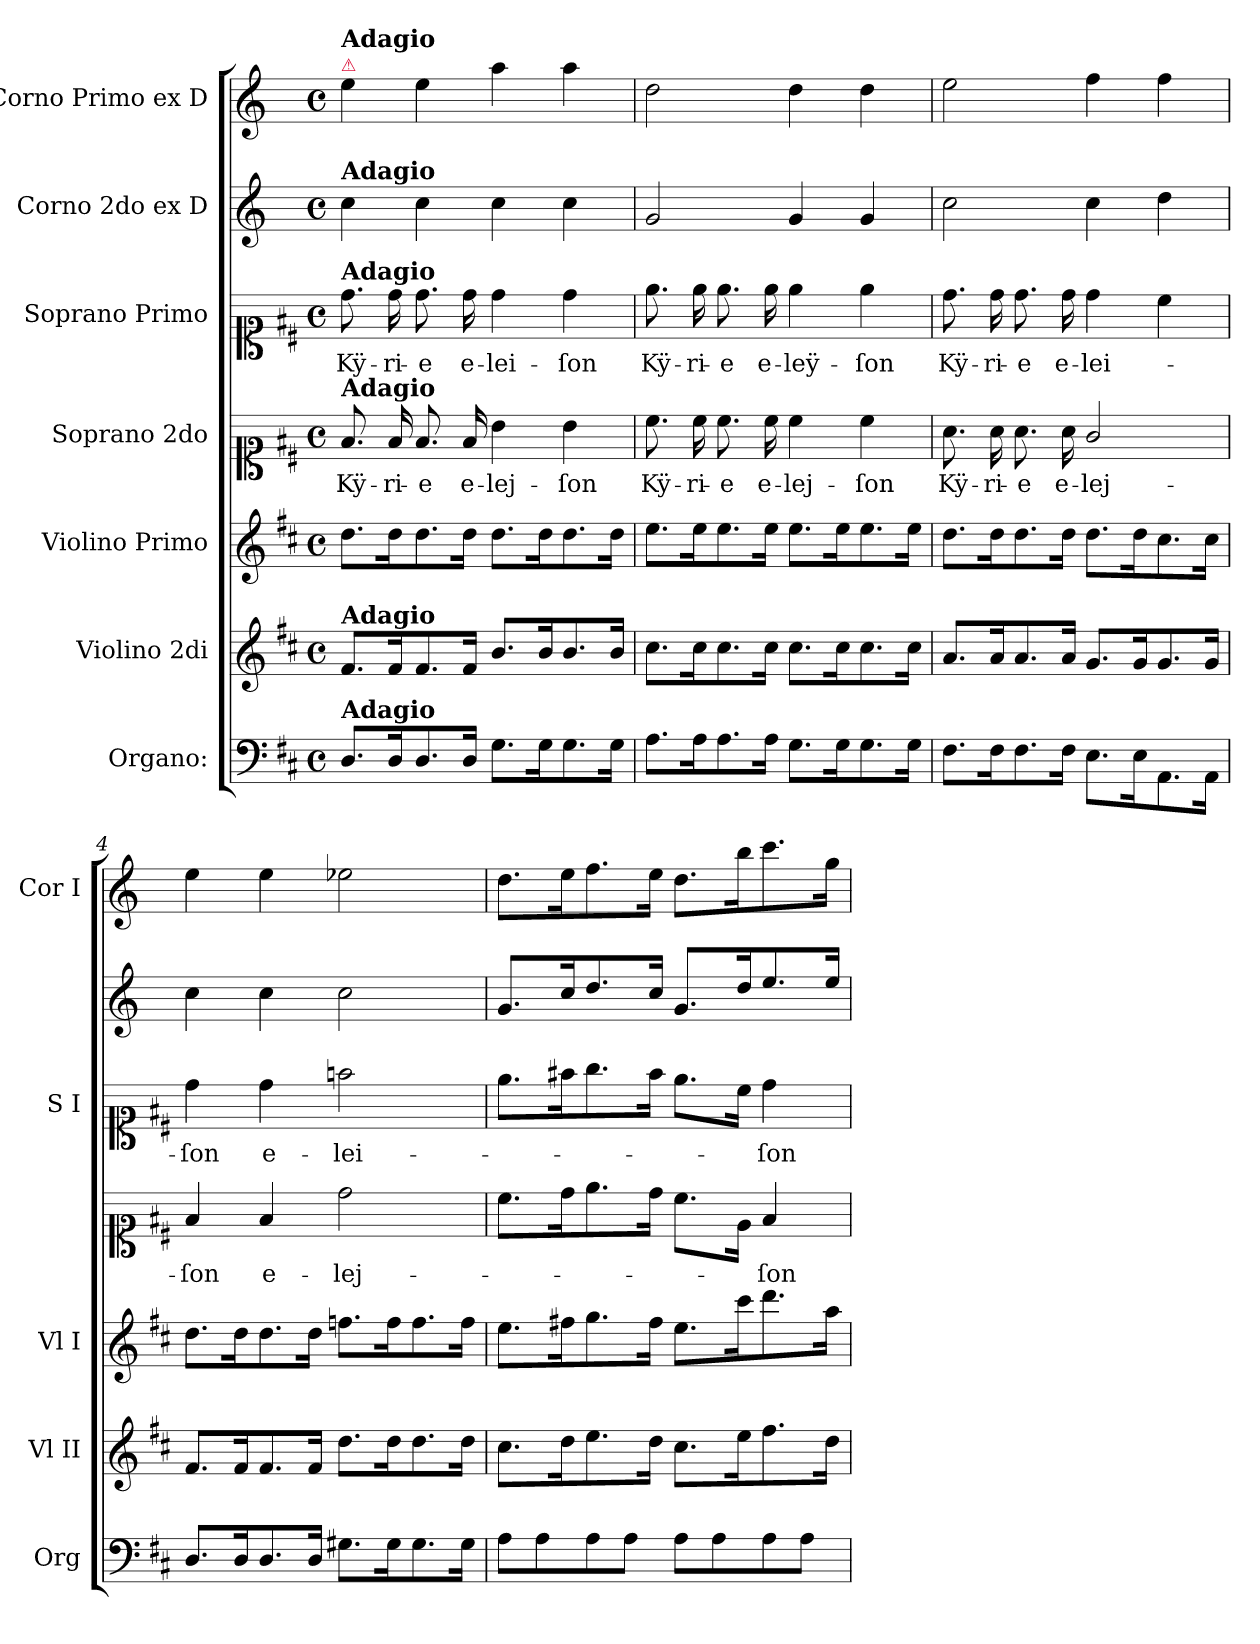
**kern	**kern	**kern	**dynam	**kern	**text	**kern	**text	**kern	**kern
*part7	*part6	*part5	*part5	*part4	*part4	*part3	*part3	*part2	*part1
*staff7	*staff6	*staff5	*staff5	*staff4	*staff4	*staff3	*staff3	*staff2	*staff1
*I"Organo:	*I"Violino 2di	*I"Violino Primo	*	*I"Soprano 2do	*	*I"Soprano Primo	*	*I"Corno 2do ex D	*I"Corno Primo ex D
*I'Org	*I'Vl II	*I'Vl I	*	*	*	*I'S I	*	*	*I'Cor I
*clefF4	*clefG2	*clefG2	*	*clefC1	*	*clefC1	*	*clefG2	*clefG2
*	*	*	*	*	*	*	*	*ITrd6c10	*ITrd6c10
*k[f#c#]	*k[f#c#]	*k[f#c#]	*	*k[f#c#]	*	*k[f#c#]	*	*k[f#c#]	*k[f#c#]
*D:	*D:	*D:	*	*D:	*	*D:	*	*D:	*D:
*M4/4	*M4/4	*M4/4	*	*M4/4	*	*M4/4	*	*M4/4	*M4/4
*met(c)	*met(c)	*met(c)	*	*met(c)	*	*met(c)	*	*met(c)	*met(c)
=1	=1	=1	=1	=1	=1	=1	=1	=1	=1
!	!	!	!	!	!	!	!	!	!LO:TX:a:color=crimson:t=⚠
!	!	!	!	!	!	!	!	!	!LO:TX:a:B:t=Adagio
!	!	!	!	!	!	!	!	!LO:TX:a:B:t=Adagio	!
!	!	!	!	!	!	!LO:TX:a:B:t=Adagio	!	!	!
!	!	!	!	!LO:TX:a:B:t=Adagio	!	!	!	!	!
!	!LO:TX:a:B:t=Adagio	!	!	!	!	!	!	!	!
!LO:TX:a:B:t=Adagio	!	!	!	!	!	!	!	!	!
8.D/L	8.f#/L	8.dd\L	.	8.f#/	Kÿ-	8.dd\	Kÿ-	4d\	4f#\
16D/K	16f#/K	16dd\K	.	16f#/	-ri-	16dd\	-ri-	.	.
8.D/	8.f#/	8.dd\	.	8.f#/	-e	8.dd\	-e	4d\	4f#\
16D/Jk	16f#/Jk	16dd\Jk	.	16f#/	e-	16dd\	e-	.	.
8.G\L	8.b/L	8.dd\L	.	4b\	-lej-	4dd\	-lei-	4d\	4b\
16G\K	16b/K	16dd\K	.	.	.	.	.	.	.
8.G\	8.b/	8.dd\	.	4b\	-ſon	4dd\	-ſon	4d\	4b\
16G\Jk	16b/Jk	16dd\Jk	.	.	.	.	.	.	.
=2	=2	=2	=2	=2	=2	=2	=2	=2	=2
8.A\L	8.cc#\L	8.ee\L	.	8.cc#\	Kÿ-	8.ee\	Kÿ-	2A/	2e\
16A\K	16cc#\K	16ee\K	.	16cc#\	-ri-	16ee\	-ri-	.	.
8.A\	8.cc#\	8.ee\	.	8.cc#\	-e	8.ee\	-e	.	.
16A\Jk	16cc#\Jk	16ee\Jk	.	16cc#\	e-	16ee\	e-	.	.
8.G\L	8.cc#\L	8.ee\L	.	4cc#\	-lej-	4ee\	-leÿ-	4A/	4e\
16G\K	16cc#\K	16ee\K	.	.	.	.	.	.	.
8.G\	8.cc#\	8.ee\	.	4cc#\	-ſon	4ee\	-ſon	4A/	4e\
16G\Jk	16cc#\Jk	16ee\Jk	.	.	.	.	.	.	.
=3	=3	=3	=3	=3	=3	=3	=3	=3	=3
8.F#\L	8.a/L	8.dd\L	.	8.a\	Kÿ-	8.dd\	Kÿ-	2d\	2f#\
16F#\K	16a/K	16dd\K	.	16a\	-ri-	16dd\	-ri-	.	.
8.F#\	8.a/	8.dd\	.	8.a\	-e	8.dd\	-e	.	.
16F#\Jk	16a/Jk	16dd\Jk	.	16a\	e-	16dd\	e-	.	.
8.E\L	8.g/L	8.dd\L	.	2g/	-lej-	4dd\	-lei-	4d\	4g\
16E\K	16g/K	16dd\K	.	.	.	.	.	.	.
8.AA\	8.g/	8.cc#\	.	.	.	4cc#\	.	4e\	4g\
16AA\Jk	16g/Jk	16cc#\Jk	.	.	.	.	.	.	.
=4	=4	=4	=4	=4	=4	=4	=4	=4	=4
8.D/L	8.f#/L	8.dd\L	.	4f#/	-ſon	4dd\	-ſon	4d\	4f#\
16D/K	16f#/K	16dd\K	.	.	.	.	.	.	.
8.D/	8.f#/	8.dd\	.	4f#/	e-	4dd\	e-	4d\	4f#\
16D/Jk	16f#/Jk	16dd\Jk	.	.	.	.	.	.	.
8.G#X\L	8.dd\L	8.ffn\L	.	2dd\	-lej-	2ffn\	-lei-	2d\	2fn\
16G#\K	16dd\K	16ff\K	.	.	.	.	.	.	.
8.G#\	8.dd\	8.ff\	.	.	.	.	.	.	.
16G#\Jk	16dd\Jk	16ff\Jk	.	.	.	.	.	.	.
=5	=5	=5	=5	=5	=5	=5	=5	=5	=5
!	!	!	!LO:DY:a	!	!	!	!	!	!
8A\L	8.cc#\L	8.ee\L	pia&colon;	8.cc#\L	.	8.ee\L	.	8.A/L	8.e\L
8A\	.	.	.	.	.	.	.	.	.
.	16dd\K	16ff#X\K	.	16dd\K	.	16ff#X\K	.	16d/K	16f#\K
8A\	8.ee\	8.gg\	.	8.ee\	.	8.gg\	.	8.e/	8.g\
8A\J	.	.	.	.	.	.	.	.	.
.	16dd\Jk	16ff#\Jk	.	16dd\Jk	.	16ff#\Jk	.	16d/Jk	16f#\Jk
8A\L	8.cc#\L	8.ee\L	.	8.cc#\L	.	8.ee\L	.	8.A/L	8.e\L
8A\	.	.	.	.	.	.	.	.	.
.	16ee\K	16ccc#\K	.	16e\Jk	.	16cc#\Jk	.	16e/K	16cc#\K
8A\	8.ff#\	8.ddd\	.	4f#/	-ſon	4dd\	-ſon	8.f#/	8.dd\
8A\J	.	.	.	.	.	.	.	.	.
.	16dd\Jk	16aa\Jk	.	.	.	.	.	16f#/Jk	16a\Jk
=	=	=	=	=	=	=	=	=	=
*-	*-	*-	*-	*-	*-	*-	*-	*-	*-
